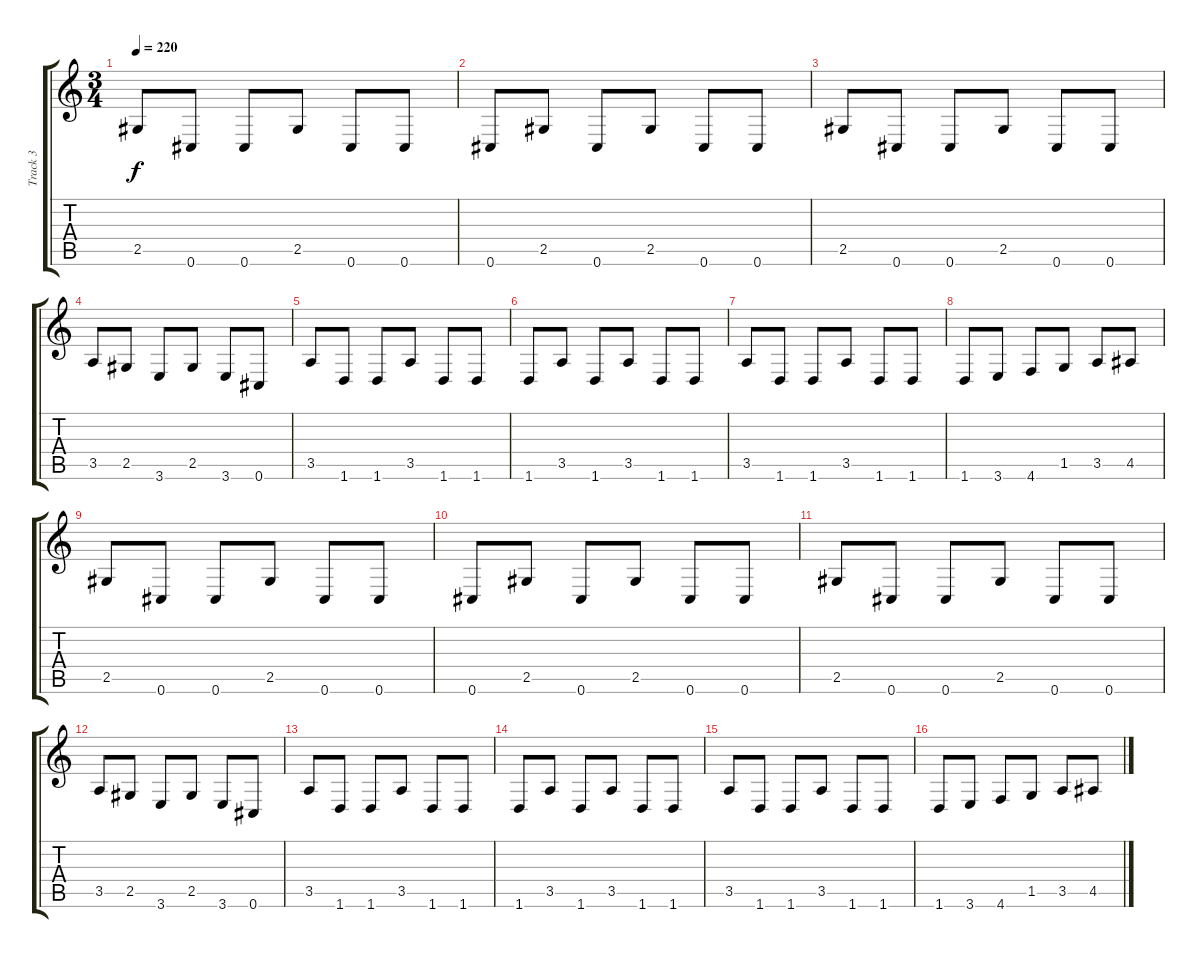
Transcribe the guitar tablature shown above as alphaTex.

\track ("Track 3" "Track 3") {instrument overdrivenguitar}
\staff {score tabs}
\tuning (Db4 Ab3 E3 B2 Gb2 Db2) {hide}
\ts (3 4)
\tempo 220
\clef g2
\ks c
2.5.8{dy f} 0.6.8 0.6.8 2.5.8 0.6.8 0.6.8 |
0.6.8 2.5.8 0.6.8 2.5.8 0.6.8 0.6.8 |
2.5.8 0.6.8 0.6.8 2.5.8 0.6.8 0.6.8 |
3.5.8 2.5.8 3.6.8 2.5.8 3.6.8 0.6.8 |
3.5.8 1.6.8 1.6.8 3.5.8 1.6.8 1.6.8 |
1.6.8 3.5.8 1.6.8 3.5.8 1.6.8 1.6.8 |
3.5.8 1.6.8 1.6.8 3.5.8 1.6.8 1.6.8 |
1.6.8 3.6.8 4.6.8 1.5.8 3.5.8 4.5.8 |
2.5.8 0.6.8 0.6.8 2.5.8 0.6.8 0.6.8 |
0.6.8 2.5.8 0.6.8 2.5.8 0.6.8 0.6.8 |
2.5.8 0.6.8 0.6.8 2.5.8 0.6.8 0.6.8 |
3.5.8 2.5.8 3.6.8 2.5.8 3.6.8 0.6.8 |
3.5.8 1.6.8 1.6.8 3.5.8 1.6.8 1.6.8 |
1.6.8 3.5.8 1.6.8 3.5.8 1.6.8 1.6.8 |
3.5.8 1.6.8 1.6.8 3.5.8 1.6.8 1.6.8 |
1.6.8 3.6.8 4.6.8 1.5.8 3.5.8 4.5.8
